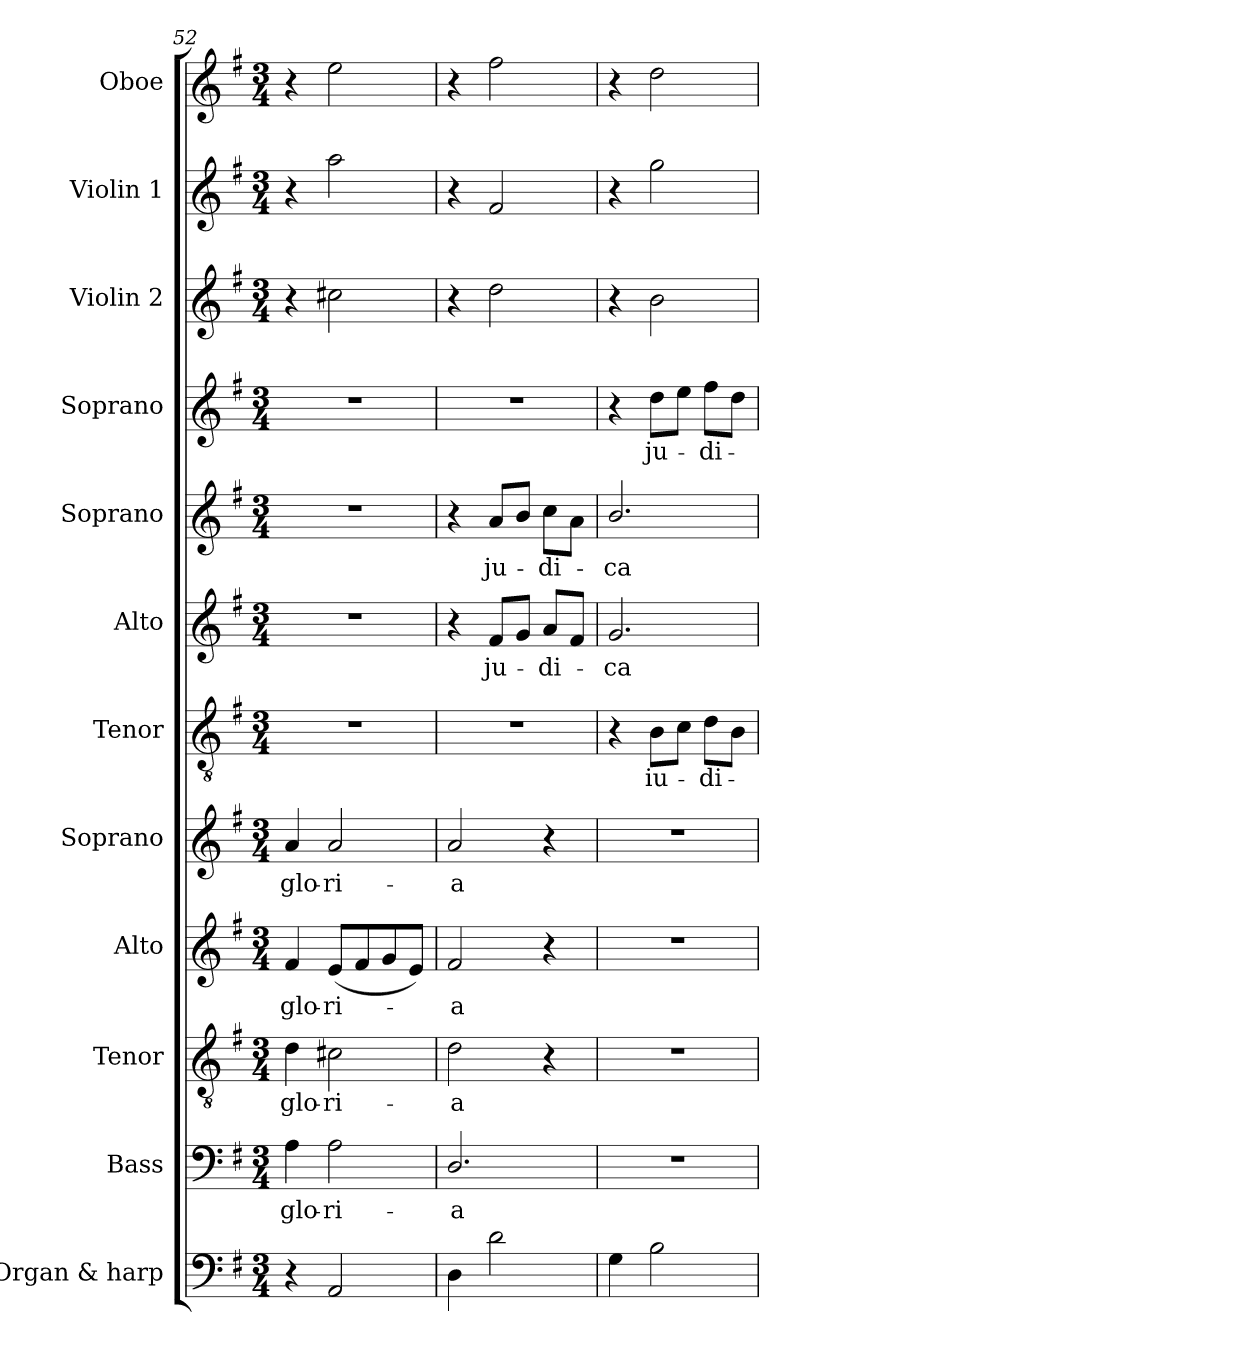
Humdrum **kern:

**kern	**kern	**text	**kern	**text	**kern	**text	**kern	**text	**kern	**text	**kern	**text	**kern	**text	**kern	**text	**kern	**kern	**kern
*part12	*part11	*part11	*part10	*part10	*part9	*part9	*part8	*part8	*part7	*part7	*part6	*part6	*part5	*part5	*part4	*part4	*part3	*part2	*part1
*staff12	*staff11	*staff11	*staff10	*staff10	*staff9	*staff9	*staff8	*staff8	*staff7	*staff7	*staff6	*staff6	*staff5	*staff5	*staff4	*staff4	*staff3	*staff2	*staff1
*I"Organ & harp	*I"Bass	*	*I"Tenor	*	*I"Alto	*	*I"Soprano	*	*I"Tenor	*	*I"Alto	*	*I"Soprano	*	*I"Soprano	*	*I"Violin 2	*I"Violin 1	*I"Oboe
*I'Org. & H.	*I'B.	*	*I'T.	*	*I'A.	*	*I'S.	*	*I'T.	*	*I'A.	*	*I'S.	*	*I'S.	*	*I'Vln. 2	*I'Vln. 1	*I'Ob.
*clefF4	*clefF4	*	*clefGv2	*	*clefG2	*	*clefG2	*	*clefGv2	*	*clefG2	*	*clefG2	*	*clefG2	*	*clefG2	*clefG2	*clefG2
*	*	*	*ITrd7c12	*	*	*	*	*	*ITrd7c12	*	*	*	*	*	*	*	*	*	*
*k[f#]	*k[f#]	*	*k[f#]	*	*k[f#]	*	*k[f#]	*	*k[f#]	*	*k[f#]	*	*k[f#]	*	*k[f#]	*	*k[f#]	*k[f#]	*k[f#]
*G:	*G:	*	*G:	*	*G:	*	*G:	*	*G:	*	*G:	*	*G:	*	*G:	*	*G:	*G:	*G:
*M3/4	*M3/4	*	*M3/4	*	*M3/4	*	*M3/4	*	*M3/4	*	*M3/4	*	*M3/4	*	*M3/4	*	*M3/4	*M3/4	*M3/4
=52	=52	=52	=52	=52	=52	=52	=52	=52	=52	=52	=52	=52	=52	=52	=52	=52	=52	=52	=52
!	!	!LO:LY:b:color=#000000	!	!	!	!	!	!	!	!	!	!	!	!	!	!	!	!	!
!	!	!	!	!LO:LY:b:color=#000000	!	!	!	!	!	!	!	!	!	!	!	!	!	!	!
!	!	!	!	!	!	!LO:LY:b:color=#000000	!	!	!	!	!	!	!	!	!	!	!	!	!
!	!	!	!	!	!	!	!	!LO:LY:b:color=#000000	!LO:N:vis=1	!	!LO:N:vis=1	!	!LO:N:vis=1	!	!LO:N:vis=1	!	!	!	!
4r	4Ai\	glo-	4Di\	glo-	4f#i/	glo-	4ai/	glo-	2.r	.	2.r	.	2.r	.	2.r	.	4r	4r	4r
!	!	!LO:LY:b:color=#000000	!	!	!	!	!	!	!	!	!	!	!	!	!	!	!	!	!
!	!	!	!	!LO:LY:b:color=#000000	!	!	!	!	!	!	!	!	!	!	!	!	!	!	!
!	!	!	!	!	!	!LO:LY:b:color=#000000	!	!	!	!	!	!	!	!	!	!	!	!	!
!	!	!	!	!	!	!	!	!LO:LY:b:color=#000000	!	!	!	!	!	!	!	!	!	!	!
2AAi/	2Ai\	-ri-	2C#Xi\	-ri-	(8ei/L	-ri-	2ai/	-ri-	.	.	.	.	.	.	.	.	2cc#Xi\	2aai\	2eei\
.	.	.	.	.	8f#i/	.	.	.	.	.	.	.	.	.	.	.	.	.	.
.	.	.	.	.	8gi/	.	.	.	.	.	.	.	.	.	.	.	.	.	.
.	.	.	.	.	8ei/J)	.	.	.	.	.	.	.	.	.	.	.	.	.	.
!!LO:PB:g=z
=53	=53	=53	=53	=53	=53	=53	=53	=53	=53	=53	=53	=53	=53	=53	=53	=53	=53	=53	=53
!	!	!LO:LY:b:color=#000000	!	!	!	!	!	!	!	!	!	!	!	!	!	!	!	!	!
!	!	!	!	!LO:LY:b:color=#000000	!	!	!	!	!	!	!	!	!	!	!	!	!	!	!
!	!	!	!	!	!	!LO:LY:b:color=#000000	!	!	!	!	!	!	!	!	!	!	!	!	!
!	!	!	!	!	!	!	!	!LO:LY:b:color=#000000	!LO:N:vis=1	!	!	!	!	!	!LO:N:vis=1	!	!	!	!
4Di\	2.Di/	-a	2Di\	-a	2f#i/	-a	2ai/	-a	2.r	.	4r	.	4r	.	2.r	.	4r	4r	4r
!	!	!	!	!	!	!	!	!	!	!	!	!LO:LY:b:color=#000000	!	!	!	!	!	!	!
!	!	!	!	!	!	!	!	!	!	!	!	!	!	!LO:LY:b:color=#000000	!	!	!	!	!
2di\	.	.	.	.	.	.	.	.	.	.	8f#i/L	ju-	8ai/L	ju-	.	.	2ddi\	2f#i/	2ff#i\
.	.	.	.	.	.	.	.	.	.	.	8gi/J	.	8bi/J	.	.	.	.	.	.
!	!	!	!	!	!	!	!	!	!	!	!	!LO:LY:b:color=#000000	!	!	!	!	!	!	!
!	!	!	!	!	!	!	!	!	!	!	!	!	!	!LO:LY:b:color=#000000	!	!	!	!	!
.	.	.	4r	.	4r	.	4r	.	.	.	8ai/L	-di-	8cci\L	-di-	.	.	.	.	.
.	.	.	.	.	.	.	.	.	.	.	8f#i/J	.	8ai\J	.	.	.	.	.	.
=54	=54	=54	=54	=54	=54	=54	=54	=54	=54	=54	=54	=54	=54	=54	=54	=54	=54	=54	=54
!	!LO:N:vis=1	!	!LO:N:vis=1	!	!LO:N:vis=1	!	!LO:N:vis=1	!	!	!	!	!	!	!	!	!	!	!	!
!	!	!	!	!	!	!	!	!	!	!	!	!LO:LY:b:color=#000000	!	!	!	!	!	!	!
!	!	!	!	!	!	!	!	!	!	!	!	!	!	!LO:LY:b:color=#000000	!	!	!	!	!
4Gi\	2.r	.	2.r	.	2.r	.	2.r	.	4r	.	2.gi/	-ca-	2.bi/	-ca-	4r	.	4r	4r	4r
!	!	!	!	!	!	!	!	!	!	!LO:LY:b:color=#000000	!	!	!	!	!	!	!	!	!
!	!	!	!	!	!	!	!	!	!	!	!	!	!	!	!	!LO:LY:b:color=#000000	!	!	!
2Bi\	.	.	.	.	.	.	.	.	8BBi\L	iu-	.	.	.	.	8ddi\L	ju-	2bi\	2ggi\	2ddi\
.	.	.	.	.	.	.	.	.	8Ci\J	.	.	.	.	.	8eei\J	.	.	.	.
!	!	!	!	!	!	!	!	!	!	!LO:LY:b:color=#000000	!	!	!	!	!	!	!	!	!
!	!	!	!	!	!	!	!	!	!	!	!	!	!	!	!	!LO:LY:b:color=#000000	!	!	!
.	.	.	.	.	.	.	.	.	8Di\L	-di-	.	.	.	.	8ff#i\L	-di-	.	.	.
.	.	.	.	.	.	.	.	.	8BBi\J	.	.	.	.	.	8ddi\J	.	.	.	.
=	=	=	=	=	=	=	=	=	=	=	=	=	=	=	=	=	=	=	=
*-	*-	*-	*-	*-	*-	*-	*-	*-	*-	*-	*-	*-	*-	*-	*-	*-	*-	*-	*-
